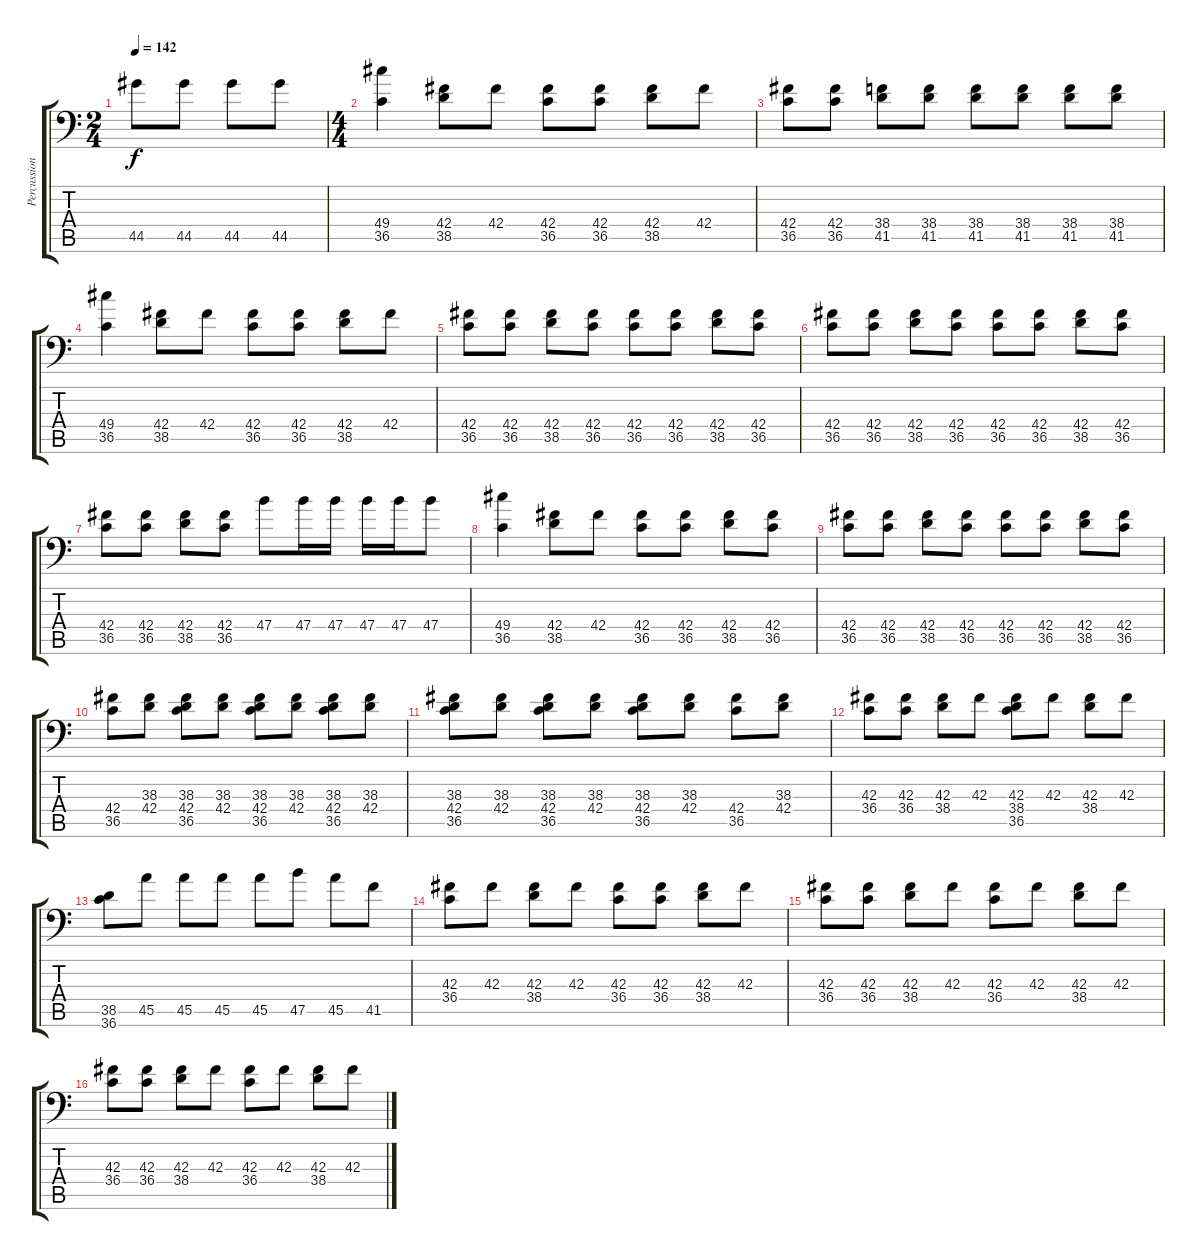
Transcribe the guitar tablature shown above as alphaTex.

\track ("Percussion" "Percussion") {instrument acousticgrandpiano}
\staff {score tabs}
\tuning (C-1 C-1 C-1 C-1 C-1 C-1) {hide}
\ts (2 4)
\tempo 142
\clef f4
\ks c
44.5.8{dy f} 44.5.8 44.5.8 44.5.8 |
\ts (4 4)
(49.4 36.5).4 (42.4 38.5).8 42.4.8 (42.4 36.5).8 (42.4 36.5).8 (42.4 38.5).8 42.4.8 |
(42.4 36.5).8 (42.4 36.5).8 (38.4 41.5).8 (38.4 41.5).8 (38.4 41.5).8 (38.4 41.5).8 (38.4 41.5).8 (38.4 41.5).8 |
(49.4 36.5).4 (42.4 38.5).8 42.4.8 (42.4 36.5).8 (42.4 36.5).8 (42.4 38.5).8 42.4.8 |
(42.4 36.5).8 (42.4 36.5).8 (42.4 38.5).8 (42.4 36.5).8 (42.4 36.5).8 (42.4 36.5).8 (42.4 38.5).8 (42.4 36.5).8 |
(42.4 36.5).8 (42.4 36.5).8 (42.4 38.5).8 (42.4 36.5).8 (42.4 36.5).8 (42.4 36.5).8 (42.4 38.5).8 (42.4 36.5).8 |
(42.4 36.5).8 (42.4 36.5).8 (42.4 38.5).8 (42.4 36.5).8 47.4.8 47.4.16 47.4.16 47.4.16 47.4.16 47.4.8 |
(49.4 36.5).4 (42.4 38.5).8 42.4.8 (42.4 36.5).8 (42.4 36.5).8 (42.4 38.5).8 (42.4 36.5).8 |
(42.4 36.5).8 (42.4 36.5).8 (42.4 38.5).8 (42.4 36.5).8 (42.4 36.5).8 (42.4 36.5).8 (42.4 38.5).8 (42.4 36.5).8 |
(42.4 36.5).8 (38.3 42.4).8 (38.3 42.4 36.5).8 (38.3 42.4).8 (38.3 42.4 36.5).8 (38.3 42.4).8 (38.3 42.4 36.5).8 (38.3 42.4).8 |
(38.3 42.4 36.5).8 (38.3 42.4).8 (38.3 42.4 36.5).8 (38.3 42.4).8 (38.3 42.4 36.5).8 (38.3 42.4).8 (42.4 36.5).8 (38.3 42.4).8 |
(42.3 36.4).8 (42.3 36.4).8 (42.3 38.4).8 42.3.8 (42.3 38.4 36.5).8 42.3.8 (42.3 38.4).8 42.3.8 |
(38.5 36.6).8 45.5.8 45.5.8 45.5.8 45.5.8 47.5.8 45.5.8 41.5.8 |
(42.3 36.4).8 42.3.8 (42.3 38.4).8 42.3.8 (42.3 36.4).8 (42.3 36.4).8 (42.3 38.4).8 42.3.8 |
(42.3 36.4).8 (42.3 36.4).8 (42.3 38.4).8 42.3.8 (42.3 36.4).8 42.3.8 (42.3 38.4).8 42.3.8 |
(42.3 36.4).8 (42.3 36.4).8 (42.3 38.4).8 42.3.8 (42.3 36.4).8 42.3.8 (42.3 38.4).8 42.3.8
